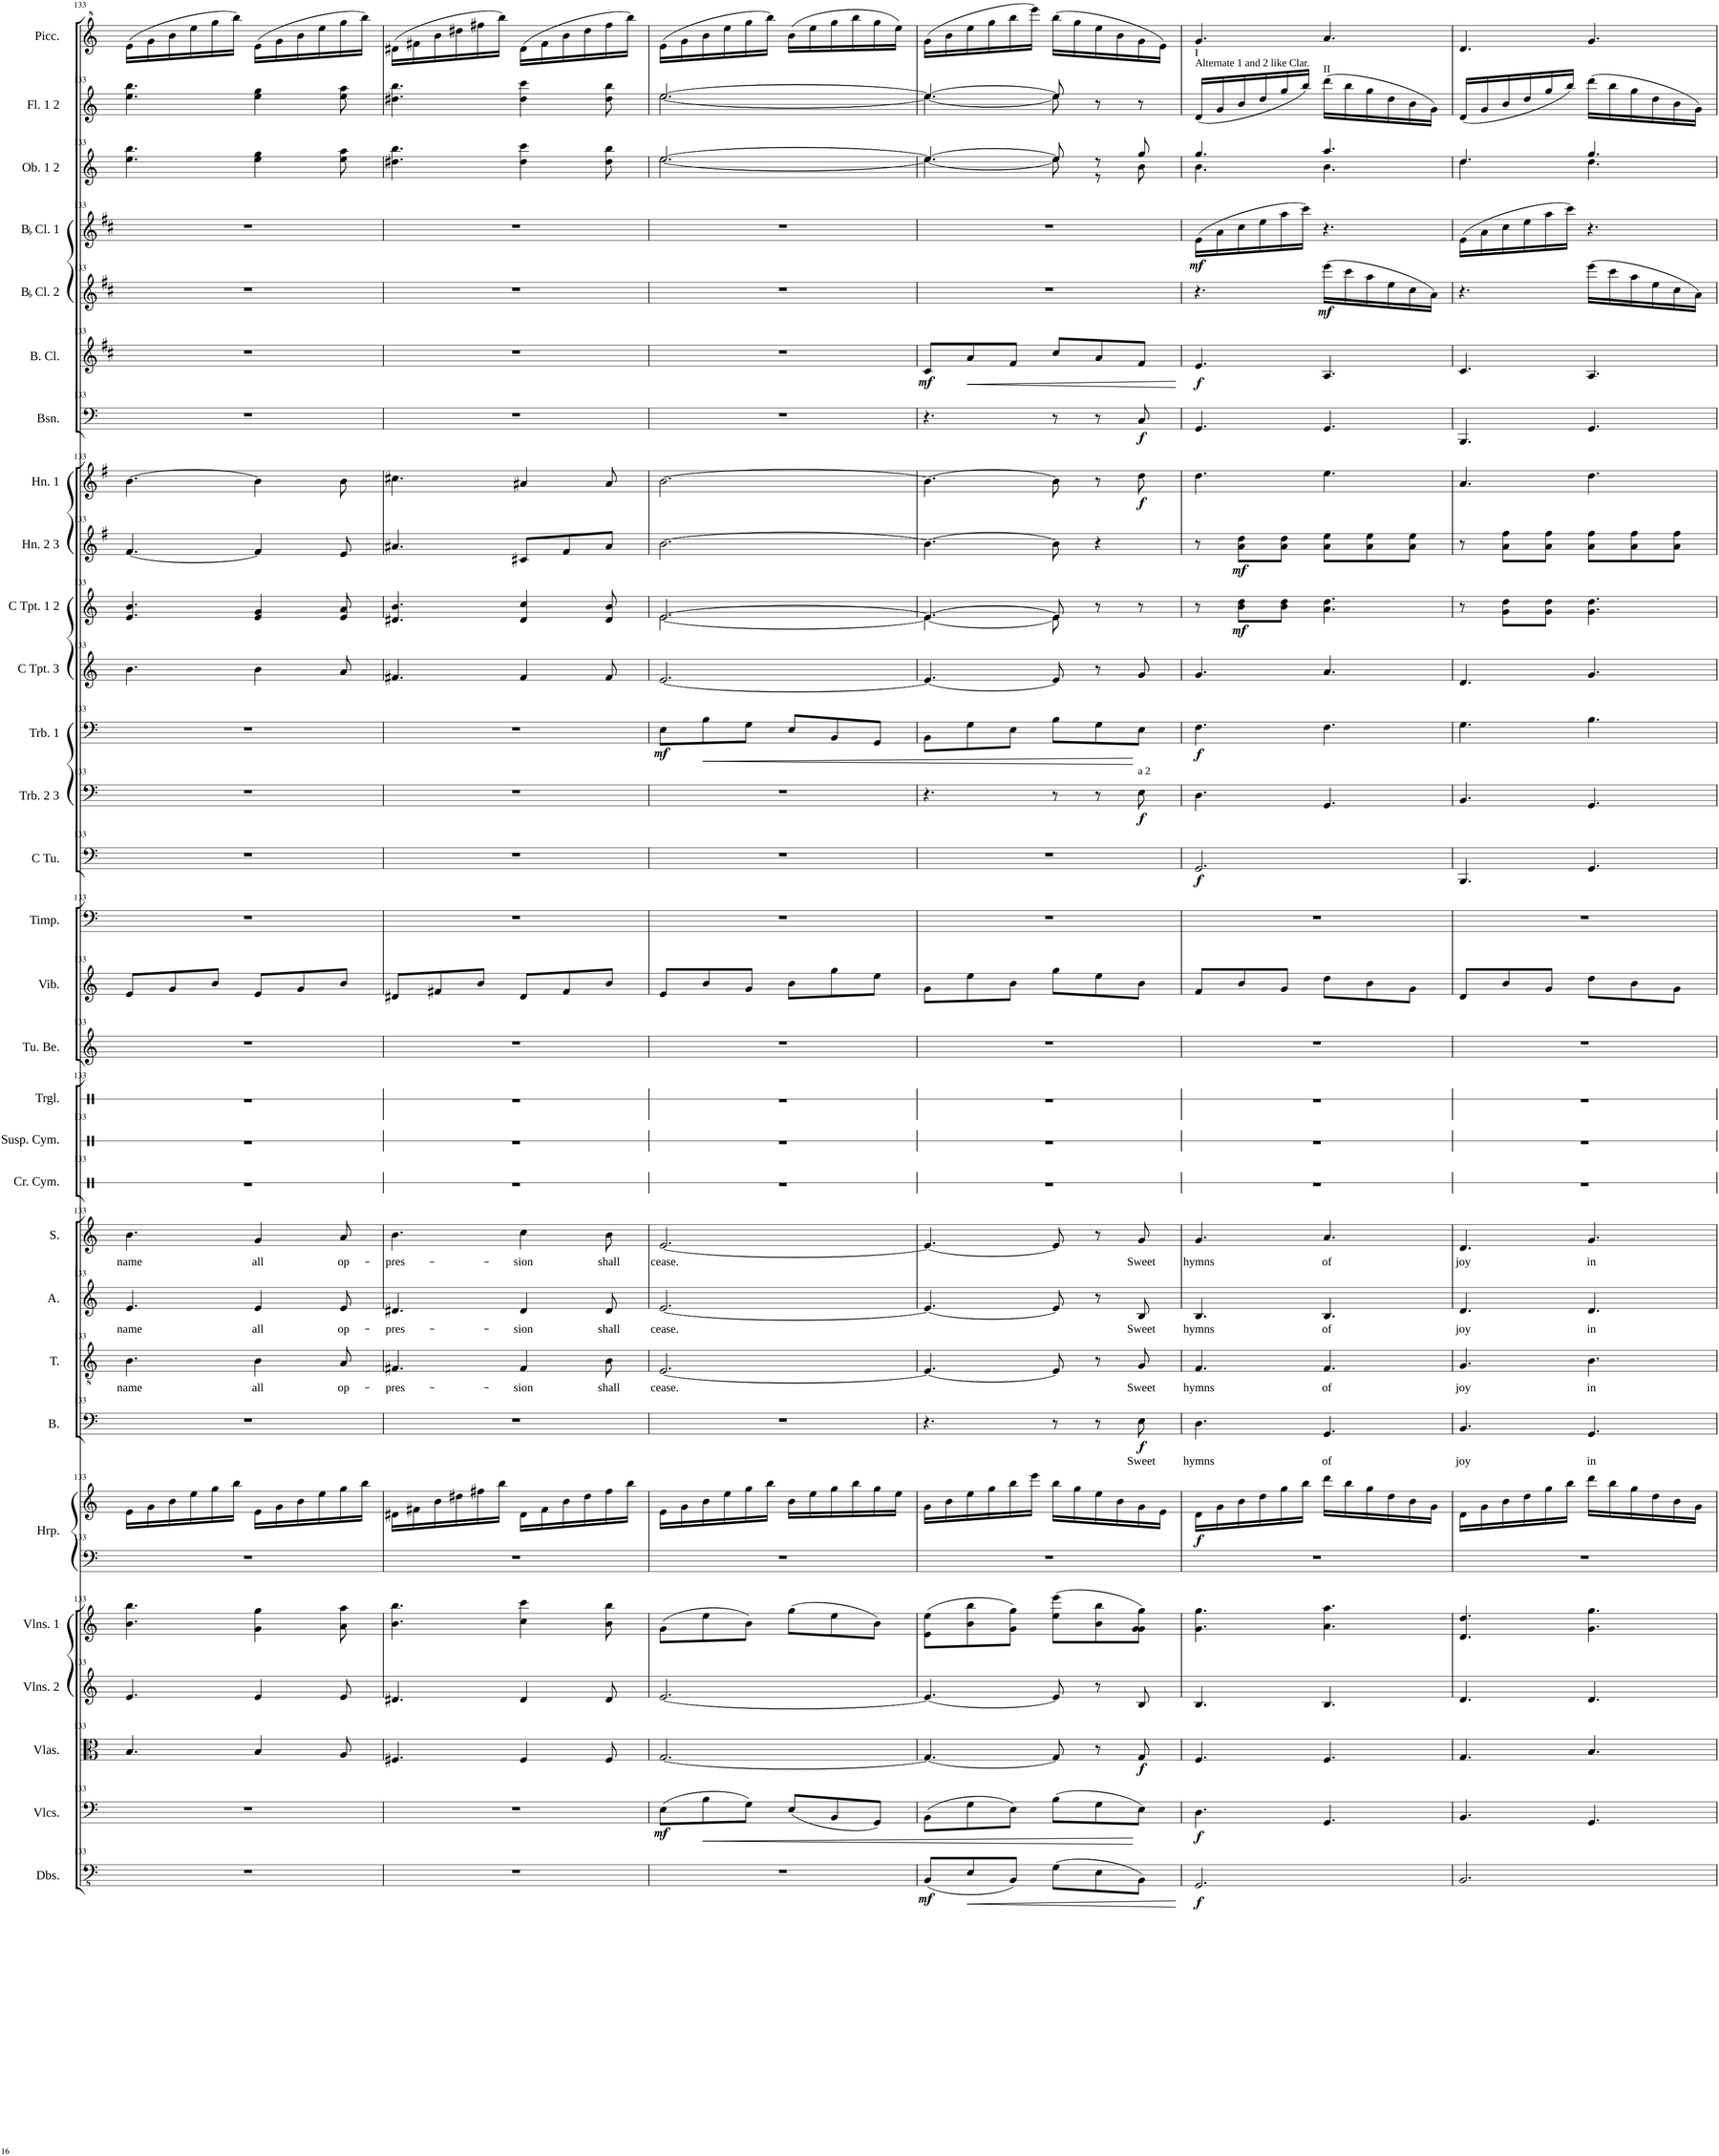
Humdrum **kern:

**kern	**dynam	**kern	**dynam	**kern	**dynam	**kern	**kern	**kern	**kern	**dynam	**kern	**text	**dynam	**kern	**text	**kern	**text	**kern	**text	**kern	**kern	**kern	**kern	**kern	**kern	**kern	**dynam	**kern	**dynam	**kern	**dynam	**kern	**kern	**dynam	**kern	**dynam	**kern	**dynam	**kern	**dynam	**kern	**dynam	**kern	**dynam	**kern	**dynam	**kern	**kern	**kern
*part30	*part30	*part29	*part29	*part28	*part28	*part27	*part26	*part25	*part25	*part25	*part24	*part24	*part24	*part23	*part23	*part22	*part22	*part21	*part21	*part20	*part19	*part18	*part17	*part16	*part15	*part14	*part14	*part13	*part13	*part12	*part12	*part11	*part10	*part10	*part9	*part9	*part8	*part8	*part7	*part7	*part6	*part6	*part5	*part5	*part4	*part4	*part3	*part2	*part1
*staff31	*staff31	*staff30	*staff30	*staff29	*staff29	*staff28	*staff27	*staff26	*staff25	*staff25/26	*staff24	*staff24	*staff24	*staff23	*staff23	*staff22	*staff22	*staff21	*staff21	*staff20	*staff19	*staff18	*staff17	*staff16	*staff15	*staff14	*staff14	*staff13	*staff13	*staff12	*staff12	*staff11	*staff10	*staff10	*staff9	*staff9	*staff8	*staff8	*staff7	*staff7	*staff6	*staff6	*staff5	*staff5	*staff4	*staff4	*staff3	*staff2	*staff1
*I"Double Basses	*	*I"Violoncellos	*	*I"Violas	*	*I"Violins 2	*I"Violins 1	*I"Harp	*	*	*I"Bass	*	*	*I"Tenor	*	*I"Alto	*	*I"Soprano	*	*I"Crash Cymbal	*I"Suspended Cymbal	*I"Triangle	*I"Tubular Bells	*I"Vibraphone	*I"Timpani	*I"C Tuba	*	*I"Trombone 2 3	*	*I"Trombone 1	*	*I"C Trumpet 3	*I"C Trumpet 1 2	*	*I"Horn 2 3	*	*I"Horn 1	*	*I"Bassoon	*	*I"Bass Clarinet	*	*I"BaccidentalFlat Clarinet 2	*	*I"BaccidentalFlat Clarinet 1	*	*I"Oboe 1 2	*I"Flute 1 2	*I"Piccolo
*I'Dbs.	*	*I'Vlcs.	*	*I'Vlas.	*	*I'Vlns. 2	*I'Vlns. 1	*I'Hrp.	*	*	*I'B.	*	*	*I'T.	*	*I'A.	*	*I'S.	*	*I'Cr. Cym.	*I'Susp. Cym.	*I'Trgl.	*I'Tu. Be.	*I'Vib.	*I'Timp.	*I'C Tu.	*	*I'Trb. 2 3	*	*I'Trb. 1	*	*I'C Tpt. 3	*I'C Tpt. 1 2	*	*I'Hn. 2 3	*	*I'Hn. 1	*	*I'Bsn.	*	*I'B. Cl.	*	*I'BaccidentalFlat Cl. 2	*	*I'BaccidentalFlat Cl. 1	*	*I'Ob. 1 2	*I'Fl. 1 2	*I'Picc.
!!LO:PB:g=z
*clefFv4	*	*clefF4	*	*clefC3	*	*clefG2	*clefG2	*clefF4	*clefG2	*	*clefF4	*	*	*clefGv2	*	*clefG2	*	*clefG2	*	*clefX	*clefX	*clefX	*clefG2	*clefG2	*clefF4	*clefF4	*	*clefF4	*	*clefF4	*	*clefG2	*clefG2	*	*clefG2	*	*clefG2	*	*clefF4	*	*clefG2	*	*clefG2	*	*clefG2	*	*clefG2	*clefG2	*clefG^2
*	*	*	*	*	*	*	*	*	*	*	*	*	*	*	*	*	*	*	*	*	*	*	*	*	*	*	*	*	*	*	*	*	*	*	*Trd4c7	*	*Trd4c7	*	*	*	*Trd8c14	*	*Trd1c2	*	*Trd1c2	*	*	*	*Trd-7c-12
*k[]	*	*k[]	*	*k[]	*	*k[]	*k[]	*k[]	*k[]	*	*k[]	*	*	*k[]	*	*k[]	*	*k[]	*	*k[]	*k[]	*k[]	*k[]	*k[]	*k[]	*k[]	*	*k[]	*	*k[]	*	*k[]	*k[]	*	*k[f#]	*	*k[f#]	*	*k[]	*	*k[f#c#]	*	*k[f#c#]	*	*k[f#c#]	*	*k[]	*k[]	*k[]
*M6/8	*	*M6/8	*	*M6/8	*	*M6/8	*M6/8	*M6/8	*M6/8	*	*M6/8	*	*	*M6/8	*	*M6/8	*	*M6/8	*	*M6/8	*M6/8	*M6/8	*M6/8	*M6/8	*M6/8	*M6/8	*	*M6/8	*	*M6/8	*	*M6/8	*M6/8	*	*M6/8	*	*M6/8	*	*M6/8	*	*M6/8	*	*M6/8	*	*M6/8	*	*M6/8	*M6/8	*M6/8
=133	=133	=133	=133	=133	=133	=133	=133	=133	=133	=133	=133	=133	=133	=133	=133	=133	=133	=133	=133	=133	=133	=133	=133	=133	=133	=133	=133	=133	=133	=133	=133	=133	=133	=133	=133	=133	=133	=133	=133	=133	=133	=133	=133	=133	=133	=133	=133	=133	=133
!	!	!	!	!	!	!	!	!	!	!	!	!	!	!	!LO:LY:b	!	!LO:LY:b	!	!LO:LY:b	!	!	!	!	!	!	!	!	!	!	!	!	!	!	!	!	!	!	!	!	!	!	!	!	!	!	!	!	!	!
2.r	.	2.r	.	4.B/	.	4.e/	4.b\ 4.bb\	2.r	16e\LL	.	2.r	.	.	4.B\	name	4.e/	name	4.b\	name	2.r	2.r	2.r	2.r	8e/L	2.r	2.r	.	2.r	.	2.r	.	4.b\	4.e/ 4.b/	.	[4.f#/	.	[4.b\	.	2.r	.	2.r	.	2.r	.	2.r	.	4.ee\ 4.bb\	4.ee\ 4.bb\	(16ee\LL
.	.	.	.	.	.	.	.	.	16g\	.	.	.	.	.	.	.	.	.	.	.	.	.	.	.	.	.	.	.	.	.	.	.	.	.	.	.	.	.	.	.	.	.	.	.	.	.	.	.	16gg\
.	.	.	.	.	.	.	.	.	16b\	.	.	.	.	.	.	.	.	.	.	.	.	.	.	8g/	.	.	.	.	.	.	.	.	.	.	.	.	.	.	.	.	.	.	.	.	.	.	.	.	16bb\
.	.	.	.	.	.	.	.	.	16ee\	.	.	.	.	.	.	.	.	.	.	.	.	.	.	.	.	.	.	.	.	.	.	.	.	.	.	.	.	.	.	.	.	.	.	.	.	.	.	.	16eee\
.	.	.	.	.	.	.	.	.	16gg\	.	.	.	.	.	.	.	.	.	.	.	.	.	.	8b/J	.	.	.	.	.	.	.	.	.	.	.	.	.	.	.	.	.	.	.	.	.	.	.	.	16ggg\
.	.	.	.	.	.	.	.	.	16bb\JJ	.	.	.	.	.	.	.	.	.	.	.	.	.	.	.	.	.	.	.	.	.	.	.	.	.	.	.	.	.	.	.	.	.	.	.	.	.	.	.	16bbb\JJ)
!	!	!	!	!	!	!	!	!	!	!	!	!	!	!	!LO:LY:b	!	!LO:LY:b	!	!LO:LY:b	!	!	!	!	!	!	!	!	!	!	!	!	!	!	!	!	!	!	!	!	!	!	!	!	!	!	!	!	!	!
.	.	.	.	4B/	.	4e/	4g\ 4gg\	.	16e\LL	.	.	.	.	4B\	all	4e/	all	4g/	all	.	.	.	.	8e/L	.	.	.	.	.	.	.	4b\	4e/ 4g/	.	4f#/]	.	4b\]	.	.	.	.	.	.	.	.	.	4ee\ 4gg\	4ee\ 4gg\	(16ee\LL
.	.	.	.	.	.	.	.	.	16g\	.	.	.	.	.	.	.	.	.	.	.	.	.	.	.	.	.	.	.	.	.	.	.	.	.	.	.	.	.	.	.	.	.	.	.	.	.	.	.	16gg\
.	.	.	.	.	.	.	.	.	16b\	.	.	.	.	.	.	.	.	.	.	.	.	.	.	8g/	.	.	.	.	.	.	.	.	.	.	.	.	.	.	.	.	.	.	.	.	.	.	.	.	16bb\
.	.	.	.	.	.	.	.	.	16ee\	.	.	.	.	.	.	.	.	.	.	.	.	.	.	.	.	.	.	.	.	.	.	.	.	.	.	.	.	.	.	.	.	.	.	.	.	.	.	.	16eee\
!	!	!	!	!	!	!	!	!	!	!	!	!	!	!	!LO:LY:b	!	!LO:LY:b	!	!LO:LY:b	!	!	!	!	!	!	!	!	!	!	!	!	!	!	!	!	!	!	!	!	!	!	!	!	!	!	!	!	!	!
.	.	.	.	8A/	.	8e/	8a\ 8aa\	.	16gg\	.	.	.	.	8A/	op-	8e/	op-	8a/	op-	.	.	.	.	8b/J	.	.	.	.	.	.	.	8a/	8e/ 8a/	.	8e/	.	8b\	.	.	.	.	.	.	.	.	.	8ee\ 8aa\	8ee\ 8aa\	16ggg\
.	.	.	.	.	.	.	.	.	16bb\JJ	.	.	.	.	.	.	.	.	.	.	.	.	.	.	.	.	.	.	.	.	.	.	.	.	.	.	.	.	.	.	.	.	.	.	.	.	.	.	.	16bbb\JJ)
=134	=134	=134	=134	=134	=134	=134	=134	=134	=134	=134	=134	=134	=134	=134	=134	=134	=134	=134	=134	=134	=134	=134	=134	=134	=134	=134	=134	=134	=134	=134	=134	=134	=134	=134	=134	=134	=134	=134	=134	=134	=134	=134	=134	=134	=134	=134	=134	=134	=134
!	!	!	!	!	!	!	!	!	!	!	!	!	!	!	!LO:LY:b	!	!LO:LY:b	!	!LO:LY:b	!	!	!	!	!	!	!	!	!	!	!	!	!	!	!	!	!	!	!	!	!	!	!	!	!	!	!	!	!	!
2.r	.	2.r	.	4.F#X/	.	4.d#X/	4.b\ 4.bb\	2.r	16d#X\LL	.	2.r	.	.	4.F#X/	-pres-	4.d#X/	-pres-	4.b\	-pres-	2.r	2.r	2.r	2.r	8d#X/L	2.r	2.r	.	2.r	.	2.r	.	4.f#X/	4.d#X/ 4.b/	.	4.a#X/	.	4.cc#X\	.	2.r	.	2.r	.	2.r	.	2.r	.	4.dd#X\ 4.bb\	4.dd#X\ 4.bb\	(16dd#X\LL
.	.	.	.	.	.	.	.	.	16f#X\	.	.	.	.	.	.	.	.	.	.	.	.	.	.	.	.	.	.	.	.	.	.	.	.	.	.	.	.	.	.	.	.	.	.	.	.	.	.	.	16ff#X\
.	.	.	.	.	.	.	.	.	16b\	.	.	.	.	.	.	.	.	.	.	.	.	.	.	8f#X/	.	.	.	.	.	.	.	.	.	.	.	.	.	.	.	.	.	.	.	.	.	.	.	.	16bb\
.	.	.	.	.	.	.	.	.	16dd#X\	.	.	.	.	.	.	.	.	.	.	.	.	.	.	.	.	.	.	.	.	.	.	.	.	.	.	.	.	.	.	.	.	.	.	.	.	.	.	.	16ddd#X\
.	.	.	.	.	.	.	.	.	16ff#X\	.	.	.	.	.	.	.	.	.	.	.	.	.	.	8b/J	.	.	.	.	.	.	.	.	.	.	.	.	.	.	.	.	.	.	.	.	.	.	.	.	16fff#X\
.	.	.	.	.	.	.	.	.	16bb\JJ	.	.	.	.	.	.	.	.	.	.	.	.	.	.	.	.	.	.	.	.	.	.	.	.	.	.	.	.	.	.	.	.	.	.	.	.	.	.	.	16bbb\JJ)
!	!	!	!	!	!	!	!	!	!	!	!	!	!	!	!LO:LY:b	!	!LO:LY:b	!	!LO:LY:b	!	!	!	!	!	!	!	!	!	!	!	!	!	!	!	!	!	!	!	!	!	!	!	!	!	!	!	!	!	!
.	.	.	.	4F#/	.	4d#/	4cc\ 4ccc\	.	16d#\LL	.	.	.	.	4F#/	-sion	4d#/	-sion	4cc\	-sion	.	.	.	.	8d#/L	.	.	.	.	.	.	.	4f#/	4d#/ 4cc/	.	8c#X/L	.	4a#X/	.	.	.	.	.	.	.	.	.	4dd#\ 4ccc\	4dd#\ 4ccc\	(16dd#\LL
.	.	.	.	.	.	.	.	.	16f#\	.	.	.	.	.	.	.	.	.	.	.	.	.	.	.	.	.	.	.	.	.	.	.	.	.	.	.	.	.	.	.	.	.	.	.	.	.	.	.	16ff#\
.	.	.	.	.	.	.	.	.	16b\	.	.	.	.	.	.	.	.	.	.	.	.	.	.	8f#/	.	.	.	.	.	.	.	.	.	.	8f#/	.	.	.	.	.	.	.	.	.	.	.	.	.	16bb\
.	.	.	.	.	.	.	.	.	16dd#\	.	.	.	.	.	.	.	.	.	.	.	.	.	.	.	.	.	.	.	.	.	.	.	.	.	.	.	.	.	.	.	.	.	.	.	.	.	.	.	16ddd#\
!	!	!	!	!	!	!	!	!	!	!	!	!	!	!	!LO:LY:b	!	!LO:LY:b	!	!LO:LY:b	!	!	!	!	!	!	!	!	!	!	!	!	!	!	!	!	!	!	!	!	!	!	!	!	!	!	!	!	!	!
.	.	.	.	8F#/	.	8d#/	8b\ 8bb\	.	16ff#\	.	.	.	.	8B\	shall	8d#/	shall	8b\	shall	.	.	.	.	8b/J	.	.	.	.	.	.	.	8f#/	8d#/ 8b/	.	8a#/J	.	8a#/	.	.	.	.	.	.	.	.	.	8dd#\ 8bb\	8dd#\ 8bb\	16fff#\
.	.	.	.	.	.	.	.	.	16bb\JJ	.	.	.	.	.	.	.	.	.	.	.	.	.	.	.	.	.	.	.	.	.	.	.	.	.	.	.	.	.	.	.	.	.	.	.	.	.	.	.	16bbb\JJ)
=135	=135	=135	=135	=135	=135	=135	=135	=135	=135	=135	=135	=135	=135	=135	=135	=135	=135	=135	=135	=135	=135	=135	=135	=135	=135	=135	=135	=135	=135	=135	=135	=135	=135	=135	=135	=135	=135	=135	=135	=135	=135	=135	=135	=135	=135	=135	=135	=135	=135
!	!	!	!LO:DY:b	!	!	!	!	!	!	!	!	!	!	!	!LO:LY:b	!	!LO:LY:b	!	!LO:LY:b	!	!	!	!	!	!	!	!	!	!	!	!LO:DY:b	!	!	!	!	!	!	!	!	!	!	!	!	!	!	!	!	!	!
*	*	*	*	*	*	*	*	*	*	*	*	*	*	*	*	*	*	*	*	*	*	*	*	*	*	*	*	*	*	*	*	*	*^	*	*	*	*	*	*	*	*	*	*	*	*	*	*^	*^	*
2.r	.	(8E\L	mf	[2.G/	.	[2.e/	(8g\L	2.r	16e\LL	.	2.r	.	.	[2.E/	cease.	[2.e/	cease.	[2.e/	cease.	2.r	2.r	2.r	2.r	8e/L	2.r	2.r	.	2.r	.	8E\L	mf	[2.e/	[2.e/	[2.e\	.	[2.b\	.	[2.b\	.	2.r	.	2.r	.	2.r	.	2.r	.	[2.ee/	[2.ee\	[2.ee/	[2.ee\	(16ee\LL
.	.	.	.	.	.	.	.	.	16g\	.	.	.	.	.	.	.	.	.	.	.	.	.	.	.	.	.	.	.	.	.	.	.	.	.	.	.	.	.	.	.	.	.	.	.	.	.	.	.	.	.	.	16gg\
!	!	!	!LO:HP:b	!	!	!	!	!	!	!	!	!	!	!	!	!	!	!	!	!	!	!	!	!	!	!	!	!	!	!	!LO:HP:b	!	!	!	!	!	!	!	!	!	!	!	!	!	!	!	!	!	!	!	!	!
.	.	8B\	<	.	.	.	8ee\	.	16b\	.	.	.	.	.	.	.	.	.	.	.	.	.	.	8b/	.	.	.	.	.	8B\	<	.	.	.	.	.	.	.	.	.	.	.	.	.	.	.	.	.	.	.	.	16bb\
.	.	.	.	.	.	.	.	.	16ee\	.	.	.	.	.	.	.	.	.	.	.	.	.	.	.	.	.	.	.	.	.	.	.	.	.	.	.	.	.	.	.	.	.	.	.	.	.	.	.	.	.	.	16eee\
.	.	8G\J)	.	.	.	.	8b\J)	.	16gg\	.	.	.	.	.	.	.	.	.	.	.	.	.	.	8g/J	.	.	.	.	.	8G\J	.	.	.	.	.	.	.	.	.	.	.	.	.	.	.	.	.	.	.	.	.	16ggg\
.	.	.	.	.	.	.	.	.	16bb\JJ	.	.	.	.	.	.	.	.	.	.	.	.	.	.	.	.	.	.	.	.	.	.	.	.	.	.	.	.	.	.	.	.	.	.	.	.	.	.	.	.	.	.	16bbb\JJ)
.	.	(8E/L	.	.	.	.	(8gg\L	.	16b\LL	.	.	.	.	.	.	.	.	.	.	.	.	.	.	8b\L	.	.	.	.	.	8E/L	.	.	.	.	.	.	.	.	.	.	.	.	.	.	.	.	.	.	.	.	.	(16bb\LL
.	.	.	.	.	.	.	.	.	16ee\	.	.	.	.	.	.	.	.	.	.	.	.	.	.	.	.	.	.	.	.	.	.	.	.	.	.	.	.	.	.	.	.	.	.	.	.	.	.	.	.	.	.	16eee\
.	.	8BB/	.	.	.	.	8ee\	.	16gg\	.	.	.	.	.	.	.	.	.	.	.	.	.	.	8gg\	.	.	.	.	.	8BB/	.	.	.	.	.	.	.	.	.	.	.	.	.	.	.	.	.	.	.	.	.	16ggg\
.	.	.	.	.	.	.	.	.	16bb\	.	.	.	.	.	.	.	.	.	.	.	.	.	.	.	.	.	.	.	.	.	.	.	.	.	.	.	.	.	.	.	.	.	.	.	.	.	.	.	.	.	.	16bbb\
.	.	8GG/J)	.	.	.	.	8b\J)	.	16gg\	.	.	.	.	.	.	.	.	.	.	.	.	.	.	8ee\J	.	.	.	.	.	8GG/J	.	.	.	.	.	.	.	.	.	.	.	.	.	.	.	.	.	.	.	.	.	16ggg\
.	.	.	.	.	.	.	.	.	16ee\JJ	.	.	.	.	.	.	.	.	.	.	.	.	.	.	.	.	.	.	.	.	.	.	.	.	.	.	.	.	.	.	.	.	.	.	.	.	.	.	.	.	.	.	16eee\JJ)
=136	=136	=136	=136	=136	=136	=136	=136	=136	=136	=136	=136	=136	=136	=136	=136	=136	=136	=136	=136	=136	=136	=136	=136	=136	=136	=136	=136	=136	=136	=136	=136	=136	=136	=136	=136	=136	=136	=136	=136	=136	=136	=136	=136	=136	=136	=136	=136	=136	=136	=136	=136	=136
!	!LO:DY:b	!	!	!	!	!	!	!	!	!	!	!	!	!	!	!	!	!	!	!	!	!	!	!	!	!	!	!	!	!	!	!	!	!	!	!	!	!	!	!	!	!	!LO:DY:b	!	!	!	!	!	!	!	!	!
(8BBB/L	mf	(8BB\L	.	4.G/_	.	4.e/_	(8e\ 8ee\L	2.r	16g\LL	.	4.r	.	.	4.E/_	.	4.e/_	.	4.e/_	.	2.r	2.r	2.r	2.r	8g\L	2.r	2.r	.	4.r	.	8BB\L	.	4.e/_	4.e/_	4.e\_	.	4.b\_	.	4.b\_	.	4.r	.	8c#/L	mf	2.r	.	2.r	.	4.ee/_	4.ee\_	4.ee/_	4.ee\_	(16gg\LL
.	.	.	.	.	.	.	.	.	16b\	.	.	.	.	.	.	.	.	.	.	.	.	.	.	.	.	.	.	.	.	.	.	.	.	.	.	.	.	.	.	.	.	.	.	.	.	.	.	.	.	.	.	16bb\
!	!LO:HP:b	!	!	!	!	!	!	!	!	!	!	!	!	!	!	!	!	!	!	!	!	!	!	!	!	!	!	!	!	!	!	!	!	!	!	!	!	!	!	!	!	!	!LO:HP:b	!	!	!	!	!	!	!	!	!
8EE/	<	8G\	.	.	.	.	8b\ 8bb\	.	16ee\	.	.	.	.	.	.	.	.	.	.	.	.	.	.	8ee\	.	.	.	.	.	8G\	.	.	.	.	.	.	.	.	.	.	.	8a/	<	.	.	.	.	.	.	.	.	16eee\
.	.	.	.	.	.	.	.	.	16gg\	.	.	.	.	.	.	.	.	.	.	.	.	.	.	.	.	.	.	.	.	.	.	.	.	.	.	.	.	.	.	.	.	.	.	.	.	.	.	.	.	.	.	16ggg\
8BBB/J)	.	8E\J)	.	.	.	.	8g\ 8gg\J)	.	16bb\	.	.	.	.	.	.	.	.	.	.	.	.	.	.	8b\J	.	.	.	.	.	8E\J	.	.	.	.	.	.	.	.	.	.	.	8f#/J	.	.	.	.	.	.	.	.	.	16bbb\
.	.	.	.	.	.	.	.	.	16eee\JJ	.	.	.	.	.	.	.	.	.	.	.	.	.	.	.	.	.	.	.	.	.	.	.	.	.	.	.	.	.	.	.	.	.	.	.	.	.	.	.	.	.	.	16eeee\JJ)
(8GG\L	.	(8B\L	.	8G/]	.	8e/]	(8ee\ 8eee\L	.	16bb\LL	.	8r	.	.	8E/]	.	8e/]	.	8e/]	.	.	.	.	.	8gg\L	.	.	.	8r	.	8B\L	.	8e/]	8e/]	8e\]	.	8b\]	.	8b\]	.	8r	.	8cc#/L	.	.	.	.	.	8ee/]	8ee\]	8ee/]	8ee\]	(16bbb\LL
.	.	.	.	.	.	.	.	.	16gg\	.	.	.	.	.	.	.	.	.	.	.	.	.	.	.	.	.	.	.	.	.	.	.	.	.	.	.	.	.	.	.	.	.	.	.	.	.	.	.	.	.	.	16ggg\
8EE\	.	8G\	.	8r	.	8r	8b\ 8bb\	.	16ee\	.	8r	.	.	8r	.	8r	.	8r	.	.	.	.	.	8ee\	.	.	.	8r	.	8G\	.	8r	8r	4ryy	.	4r	.	8r	.	8r	.	8a/	.	.	.	.	.	8r	8r	8r	4ryy	16eee\
.	.	.	.	.	.	.	.	.	16b\	.	.	.	.	.	.	.	.	.	.	.	.	.	.	.	.	.	.	.	.	.	.	.	.	.	.	.	.	.	.	.	.	.	.	.	.	.	.	.	.	.	.	16bb\
!	!	!	!	!	!	!	!	!	!	!	!	!	!	!	!	!	!	!	!	!	!	!	!	!	!	!	!	!LO:TX:a:t=a 2	!	!	!	!	!	!	!	!	!	!	!	!	!	!	!	!	!	!	!	!	!	!	!	!
!	!	!	!	!	!LO:DY:b	!	!	!	!	!	!	!LO:LY:b	!LO:DY:b	!	!LO:LY:b	!	!LO:LY:b	!	!LO:LY:b	!	!	!	!	!	!	!	!	!	!LO:DY:b	!	!	!	!	!	!	!	!	!	!LO:DY:b	!	!LO:DY:b	!	!	!	!	!	!	!	!	!	!	!
8BBB\J)	.	8E\J)	[	8G/	f	8B/	8g\ 8g\ 8gg\J)	.	16g\	.	8E\	Sweet	f	8G/	Sweet	8B/	Sweet	8g/	Sweet	.	.	.	.	8b\J	.	.	.	8E\	f	8E\J	[	8g/	8r	.	.	.	.	8dd\	f	8C/	f	8f#/J	.	.	.	.	.	8gg/	8b\	8r	.	16gg\
.	.	.	.	.	.	.	.	.	16e\JJ	.	.	.	.	.	.	.	.	.	.	.	.	.	.	.	.	.	.	.	.	.	.	.	.	.	.	.	.	.	.	.	.	.	.	.	.	.	.	.	.	.	.	16ee\JJ)
*	*	*	*	*	*	*	*	*	*	*	*	*	*	*	*	*	*	*	*	*	*	*	*	*	*	*	*	*	*	*	*	*	*	*	*	*	*	*	*	*	*	*	*	*	*	*	*	*v	*v	*	*	*
*	*	*	*	*	*	*	*	*	*	*	*	*	*	*	*	*	*	*	*	*	*	*	*	*	*	*	*	*	*	*	*	*	*v	*v	*	*	*	*	*	*	*	*	*	*	*	*	*	*	*v	*v	*
.	[	.	.	.	.	.	.	.	.	.	.	.	.	.	.	.	.	.	.	.	.	.	.	.	.	.	.	.	.	.	.	.	.	.	.	.	.	.	.	.	.	[	.	.	.	.	.	.	.
=137	=137	=137	=137	=137	=137	=137	=137	=137	=137	=137	=137	=137	=137	=137	=137	=137	=137	=137	=137	=137	=137	=137	=137	=137	=137	=137	=137	=137	=137	=137	=137	=137	=137	=137	=137	=137	=137	=137	=137	=137	=137	=137	=137	=137	=137	=137	=137	=137	=137
!	!	!	!	!	!	!	!	!	!	!	!	!	!	!	!	!	!	!	!	!	!	!	!	!	!	!	!	!	!	!	!	!	!	!	!	!	!	!	!	!	!	!	!	!	!	!	!	!LO:TX:a:t=Alternate 1 and 2 like Clar.	!
!	!	!	!	!	!	!	!	!	!	!	!	!	!	!	!	!	!	!	!	!	!	!	!	!	!	!	!	!	!	!	!	!	!	!	!	!	!	!	!	!	!	!	!	!	!	!	!	!LO:TX:a:t=I	!
!	!LO:DY:b	!	!LO:DY:b	!	!	!	!	!	!	!LO:DY:b	!	!LO:LY:b	!	!	!LO:LY:b	!	!LO:LY:b	!	!LO:LY:b	!	!	!	!	!	!	!	!LO:DY:b	!	!	!	!LO:DY:b	!	!	!	!	!	!	!	!	!	!	!LO:DY:b	!	!	!	!LO:DY:b	!	!	!
*	*	*	*	*	*	*	*	*	*	*	*	*	*	*	*	*	*	*	*	*	*	*	*	*	*	*	*	*	*	*	*	*	*	*	*	*	*	*	*	*	*	*	*	*	*	*	*^	*	*
2.GGG/	f	4.D\	f	4.F/	.	4.B/	4.g\ 4.gg\	2.r	16d\LL	f	4.D\	hymns	.	4.F/	hymns	4.B/	hymns	4.g/	hymns	2.r	2.r	2.r	2.r	8f/L	2.r	2.GG/	f	4.D\	.	4.F\	f	4.g/	8r	.	8r	.	4.dd\	.	4.GG/	.	4.e/	f	4.r	.	(16e\LL	mf	4.gg/	4.b\	(16d/LL	4.gg/
.	.	.	.	.	.	.	.	.	16g\	.	.	.	.	.	.	.	.	.	.	.	.	.	.	.	.	.	.	.	.	.	.	.	.	.	.	.	.	.	.	.	.	.	.	.	16a\	.	.	.	16g/	.
!	!	!	!	!	!	!	!	!	!	!	!	!	!	!	!	!	!	!	!	!	!	!	!	!	!	!	!	!	!	!	!	!	!	!LO:DY:b	!	!LO:DY:b	!	!	!	!	!	!	!	!	!	!	!	!	!	!
.	.	.	.	.	.	.	.	.	16b\	.	.	.	.	.	.	.	.	.	.	.	.	.	.	8b/	.	.	.	.	.	.	.	.	8b\ 8dd\L	mf	8a\ 8dd\L	mf	.	.	.	.	.	.	.	.	16cc#\	.	.	.	16b/	.
.	.	.	.	.	.	.	.	.	16dd\	.	.	.	.	.	.	.	.	.	.	.	.	.	.	.	.	.	.	.	.	.	.	.	.	.	.	.	.	.	.	.	.	.	.	.	16ee\	.	.	.	16dd/	.
.	.	.	.	.	.	.	.	.	16gg\	.	.	.	.	.	.	.	.	.	.	.	.	.	.	8g/J	.	.	.	.	.	.	.	.	8b\ 8dd\J	.	8a\ 8dd\J	.	.	.	.	.	.	.	.	.	16aa\	.	.	.	16gg/	.
.	.	.	.	.	.	.	.	.	16bb\JJ	.	.	.	.	.	.	.	.	.	.	.	.	.	.	.	.	.	.	.	.	.	.	.	.	.	.	.	.	.	.	.	.	.	.	.	16ccc#\JJ)	.	.	.	16bb/JJ)	.
!	!	!	!	!	!	!	!	!	!	!	!	!	!	!	!	!	!	!	!	!	!	!	!	!	!	!	!	!	!	!	!	!	!	!	!	!	!	!	!	!	!	!	!	!	!	!	!	!	!LO:TX:a:t=II	!
!	!	!	!	!	!	!	!	!	!	!	!	!LO:LY:b	!	!	!LO:LY:b	!	!LO:LY:b	!	!LO:LY:b	!	!	!	!	!	!	!	!	!	!	!	!	!	!	!	!	!	!	!	!	!	!	!	!	!LO:DY:b	!	!	!	!	!	!
.	.	4.GG/	.	4.F/	.	4.B/	4.a\ 4.aa\	.	16ddd\LL	.	4.GG/	of	.	4.F/	of	4.B/	of	4.a/	of	.	.	.	.	8dd\L	.	.	.	4.GG/	.	4.F\	.	4.a/	4.a\ 4.dd\	.	8a\ 8ee\L	.	4.ee\	.	4.GG/	.	4.A/	.	(16eee\LL	mf	4.r	.	4.aa/	4.b\	(16ddd\LL	4.aa/
.	.	.	.	.	.	.	.	.	16bb\	.	.	.	.	.	.	.	.	.	.	.	.	.	.	.	.	.	.	.	.	.	.	.	.	.	.	.	.	.	.	.	.	.	16ccc#\	.	.	.	.	.	16bb\	.
.	.	.	.	.	.	.	.	.	16gg\	.	.	.	.	.	.	.	.	.	.	.	.	.	.	8b\	.	.	.	.	.	.	.	.	.	.	8a\ 8ee\	.	.	.	.	.	.	.	16aa\	.	.	.	.	.	16gg\	.
.	.	.	.	.	.	.	.	.	16dd\	.	.	.	.	.	.	.	.	.	.	.	.	.	.	.	.	.	.	.	.	.	.	.	.	.	.	.	.	.	.	.	.	.	16ee\	.	.	.	.	.	16dd\	.
.	.	.	.	.	.	.	.	.	16b\	.	.	.	.	.	.	.	.	.	.	.	.	.	.	8g\J	.	.	.	.	.	.	.	.	.	.	8a\ 8ee\J	.	.	.	.	.	.	.	16cc#\	.	.	.	.	.	16b\	.
.	.	.	.	.	.	.	.	.	16g\JJ	.	.	.	.	.	.	.	.	.	.	.	.	.	.	.	.	.	.	.	.	.	.	.	.	.	.	.	.	.	.	.	.	.	16a\JJ)	.	.	.	.	.	16g\JJ)	.
=138	=138	=138	=138	=138	=138	=138	=138	=138	=138	=138	=138	=138	=138	=138	=138	=138	=138	=138	=138	=138	=138	=138	=138	=138	=138	=138	=138	=138	=138	=138	=138	=138	=138	=138	=138	=138	=138	=138	=138	=138	=138	=138	=138	=138	=138	=138	=138	=138	=138	=138
!	!	!	!	!	!	!	!	!	!	!	!	!LO:LY:b	!	!	!LO:LY:b	!	!LO:LY:b	!	!LO:LY:b	!	!	!	!	!	!	!	!	!	!	!	!	!	!	!	!	!	!	!	!	!	!	!	!	!	!	!	!	!	!	!
2.BBB/	.	4.BB/	.	4.G/	.	4.d/	4.d/ 4.dd/	2.r	16d\LL	.	4.BB/	joy	.	4.G/	joy	4.d/	joy	4.d/	joy	2.r	2.r	2.r	2.r	8d/L	2.r	4.BBB/	.	4.BB/	.	4.G\	.	4.d/	8r	.	8r	.	4.a/	.	4.BBB/	.	4.c#/	.	4.r	.	(16e\LL	.	4.dd/	4.dd\	(16d/LL	4.dd/
.	.	.	.	.	.	.	.	.	16g\	.	.	.	.	.	.	.	.	.	.	.	.	.	.	.	.	.	.	.	.	.	.	.	.	.	.	.	.	.	.	.	.	.	.	.	16a\	.	.	.	16g/	.
.	.	.	.	.	.	.	.	.	16b\	.	.	.	.	.	.	.	.	.	.	.	.	.	.	8b/	.	.	.	.	.	.	.	.	8g\ 8dd\L	.	8a\ 8ff#\L	.	.	.	.	.	.	.	.	.	16cc#\	.	.	.	16b/	.
.	.	.	.	.	.	.	.	.	16dd\	.	.	.	.	.	.	.	.	.	.	.	.	.	.	.	.	.	.	.	.	.	.	.	.	.	.	.	.	.	.	.	.	.	.	.	16ee\	.	.	.	16dd/	.
.	.	.	.	.	.	.	.	.	16gg\	.	.	.	.	.	.	.	.	.	.	.	.	.	.	8g/J	.	.	.	.	.	.	.	.	8g\ 8dd\J	.	8a\ 8ff#\J	.	.	.	.	.	.	.	.	.	16aa\	.	.	.	16gg/	.
.	.	.	.	.	.	.	.	.	16bb\JJ	.	.	.	.	.	.	.	.	.	.	.	.	.	.	.	.	.	.	.	.	.	.	.	.	.	.	.	.	.	.	.	.	.	.	.	16ccc#\JJ)	.	.	.	16bb/JJ)	.
!	!	!	!	!	!	!	!	!	!	!	!	!LO:LY:b	!	!	!LO:LY:b	!	!LO:LY:b	!	!LO:LY:b	!	!	!	!	!	!	!	!	!	!	!	!	!	!	!	!	!	!	!	!	!	!	!	!	!	!	!	!	!	!	!
.	.	4.GG/	.	4.B/	.	4.d/	4.g\ 4.gg\	.	16ddd\LL	.	4.GG/	in	.	4.B\	in	4.d/	in	4.g/	in	.	.	.	.	8dd\L	.	4.GG/	.	4.GG/	.	4.B\	.	4.g/	4.g\ 4.dd\	.	8a\ 8ff#\L	.	4.dd\	.	4.GG/	.	4.A/	.	(16eee\LL	.	4.r	.	4.gg/	4.dd\	(16ddd\LL	4.gg/
.	.	.	.	.	.	.	.	.	16bb\	.	.	.	.	.	.	.	.	.	.	.	.	.	.	.	.	.	.	.	.	.	.	.	.	.	.	.	.	.	.	.	.	.	16ccc#\	.	.	.	.	.	16bb\	.
.	.	.	.	.	.	.	.	.	16gg\	.	.	.	.	.	.	.	.	.	.	.	.	.	.	8b\	.	.	.	.	.	.	.	.	.	.	8a\ 8ff#\	.	.	.	.	.	.	.	16aa\	.	.	.	.	.	16gg\	.
.	.	.	.	.	.	.	.	.	16dd\	.	.	.	.	.	.	.	.	.	.	.	.	.	.	.	.	.	.	.	.	.	.	.	.	.	.	.	.	.	.	.	.	.	16ee\	.	.	.	.	.	16dd\	.
.	.	.	.	.	.	.	.	.	16b\	.	.	.	.	.	.	.	.	.	.	.	.	.	.	8g\J	.	.	.	.	.	.	.	.	.	.	8a\ 8ff#\J	.	.	.	.	.	.	.	16cc#\	.	.	.	.	.	16b\	.
.	.	.	.	.	.	.	.	.	16g\JJ	.	.	.	.	.	.	.	.	.	.	.	.	.	.	.	.	.	.	.	.	.	.	.	.	.	.	.	.	.	.	.	.	.	16a\JJ)	.	.	.	.	.	16g\JJ)	.
*	*	*	*	*	*	*	*	*	*	*	*	*	*	*	*	*	*	*	*	*	*	*	*	*	*	*	*	*	*	*	*	*	*	*	*	*	*	*	*	*	*	*	*	*	*	*	*v	*v	*	*
=	=	=	=	=	=	=	=	=	=	=	=	=	=	=	=	=	=	=	=	=	=	=	=	=	=	=	=	=	=	=	=	=	=	=	=	=	=	=	=	=	=	=	=	=	=	=	=	=	=
*-	*-	*-	*-	*-	*-	*-	*-	*-	*-	*-	*-	*-	*-	*-	*-	*-	*-	*-	*-	*-	*-	*-	*-	*-	*-	*-	*-	*-	*-	*-	*-	*-	*-	*-	*-	*-	*-	*-	*-	*-	*-	*-	*-	*-	*-	*-	*-	*-	*-
